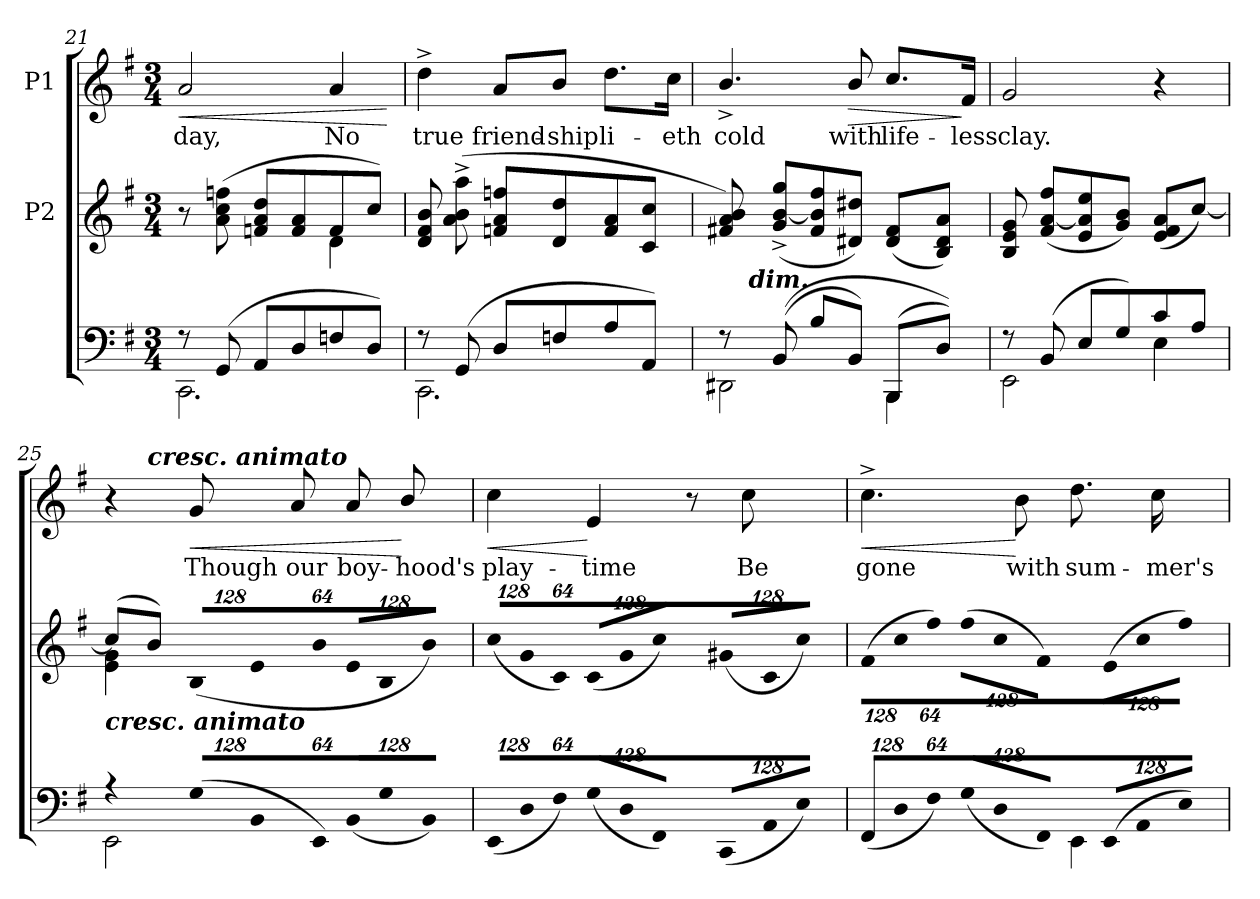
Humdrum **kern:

**kern	**kern	**kern	**text	**dynam
*part3	*part2	*part1	*part1	*part1
*staff3	*staff2	*staff1	*staff1	*staff1
*	*I"P2	*I"P1	*	*
*clefF4	*clefG2	*clefG2	*	*
*k[f#]	*k[f#]	*k[f#]	*	*
*e:	*e:	*e:	*	*
*M3/4	*M3/4	*M3/4	*	*
=21	=21	=21	=21	=21
*^	*^	*	*	*
!	!	!	!	!	!LO:LY:b:color=#000000	!LO:HP:b
8r	2.CCi\	8r	2ryy	2ai/	day,	<
(8GGi/	.	(8ai\ 8cci 8ffni	.	.	.	.
8AAi/L	.	8fni/ 8ai 8ddiL	.	.	.	.
8Di/	.	8fi/ 8ai	.	.	.	.
!	!	!	!	!	!LO:LY:b:color=#000000	!
8Fni/	.	8fi/	4di\	4ai/	No	.
8Di/J)	.	8cci/J)	.	.	.	.
*v	*v	*	*	*	*	*
*	*v	*v	*	*	*
.	.	.	.	[
!!LO:PB:g=z
=22	=22	=22	=22	=22
*^	*	*	*	*
!	!	!	!	!LO:LY:b:color=#000000	!
8r	2.CCi\	8di/ 8f#i 8bi	4dd^i\	true	.
(8GGi/	.	(8ai\^ 8bi^ 8aai^	.	.	.
!	!	!	!	!LO:LY:b:color=#000000	!
8Di/L	.	8fni/ 8ai 8ffniL	8ai/L	friend-	.
!	!	!	!	!LO:LY:b:color=#000000	!
8Fni/	.	8di/ 8ddi	8bi/J	-ship	.
!	!	!	!	!LO:LY:b:color=#000000	!
8Ai/	.	8fi/ 8ai	8.ddi\L	li-	.
8AAi/J)	.	8ci/ 8cciJ	.	.	.
!	!	!	!	!LO:LY:b:color=#000000	!
.	.	.	16cci\Jk	-eth	.
=23	=23	=23	=23	=23	=23
!	!	!	!	!LO:LY:b:color=#000000	!
*	*^	*	*	*	*
8r	2DD#Xi\	16ryy	8f#Xi/ 8ai 8bi)	4.b^i/	cold	.
.	.	256ryy	.	.	.	.
!	!	!LO:TX:a:Bi:t=dim.	!	!	!	!
.	.	2ryy	.	.	.	.
((8BBi/	.	.	(8gi/^ [8bi^ 8ggi^L	.	.	.
8Bi/L	.	.	8f#i/ 8bi] 8ff#i	.	.	.
!	!	!	!	!	!LO:LY:b:color=#000000	!LO:HP:b
8BBi/J)	.	.	8d#Xi/ 8dd#XiJ)	8bi/	with	>
!	!	!	!	!	!LO:LY:b:color=#000000	!
(8BBBi/L	4BBBi\	.	(8d#i/ 8f#iL	8.cci/L	life-	.
.	.	8ryy	.	.	.	.
8Di/J))	.	.	8Bi/ 8d#i 8aiJ)	.	.	.
!	!	!	!	!	!LO:LY:b:color=#000000	!
.	.	.	.	16f#i/Jk	-less	]
.	.	32...ryy	.	.	.	.
*	*v	*v	*	*	*	*
=24	=24	=24	=24	=24	=24
*	*^	*	*	*	*
!	!	!	!	!	!LO:LY:b:color=#000000	!
*	*v	*v	*	*	*	*
8r	2EEi\	8Bi/ 8ei 8gi	2gi/	clay.	.
(8BBi/	.	(8f#i/ [8ai 8ff#iL	.	.	.
8Ei/L	.	8ei/ 8ai] 8eei	.	.	.
8Gi/)	.	8gi/ 8biJ)	.	.	.
8ci/	4Ei\	(8ei/ 8f#i 8aiL	4r	.	.
8Ai/J	.	[8cci/J)	.	.	.
!!LO:LB:g=z
=25	=25	=25	=25	=25	=25
*	*	*^	*	*	*
!LO:TX:a:Bi:t=cresc. animato	!	!	!	!	!	!
*	*	*	*	*^	*	*
4r	2EEi\	(8cci/L]	4ei\ 4gi	4r	8ryy	.	.
!	!	!	!	!	!LO:TX:a:Bi:t=cresc. animato	!	!
.	.	8bi/J)	.	.	2ryy	.	.
*Xbrackettup	*	*	*	*	*	*	*
!LO:N:vis=8	!	!	!	!	!	!	!
*	*	*Xbrackettup	*	*	*	*	*
!	!	!LO:N:vis=8	!	!	!	!	!
!	!	!	!	!	!	!LO:LY:b:color=#000000	!LO:HP:b
(1024%85Gi/L	.	(1024%85Bi/L	4ryy	8gi/	.	Though	<
!LO:N:vis=8	!	!LO:N:vis=8	!	!	!	!	!
1024%85BBi/	.	1024%85ei/	.	.	.	.	.
!	!	!	!	!	!	!LO:LY:b:color=#000000	!
.	.	.	.	8ai/	.	our	.
!LO:N:vis=8	!	!LO:N:vis=8	!	!	!	!	!
512%43EEi/J)	.	512%43bi/J	.	.	.	.	.
!LO:N:vis=8	!	!LO:N:vis=8	!	!	!	!	!
!	!	!	!	!	!	!LO:LY:b:color=#000000	!
(1024%85BBi/L	4ryy	1024%85ei/L	4ryy	8ai/	.	boy-	.
!LO:N:vis=8	!	!LO:N:vis=8	!	!	!	!	!
1024%85Gi/	.	1024%85Bi/	.	.	.	.	.
!	!	!	!	!	!	!LO:LY:b:color=#000000	!
.	.	.	.	8bi/	8ryy	-hood's	[
!LO:N:vis=8	!	!LO:N:vis=8	!	!	!	!	!
512%43BBi/J)	.	512%43bi/J)	.	.	.	.	.
*v	*v	*	*	*	*	*	*
*	*v	*v	*	*	*	*
=26	=26	=26	=26	=26	=26
!LO:N:vis=8	!LO:N:vis=8	!	!	!	!
*	*	*v	*v	*	*
*	*	*^	*	*
!	!	!	!	!LO:LY:b:color=#000000	!LO:HP:b
*	*	*v	*v	*	*
(1024%85EEi/L	(1024%85cci/L	4cci\	play-	<
!LO:N:vis=8	!LO:N:vis=8	!	!	!
1024%85Di/	1024%85gi/	.	.	.
!LO:N:vis=8	!LO:N:vis=8	!	!	!
512%43F#i/J)	512%43ci/J)	.	.	.
!LO:N:vis=8	!LO:N:vis=8	!	!	!
!	!	!	!LO:LY:b:color=#000000	!
(1024%85Gi/L	(1024%85ci/L	4ei/	-time	[
!LO:N:vis=8	!LO:N:vis=8	!	!	!
1024%85Di/	1024%85gi/	.	.	.
!LO:N:vis=8	!LO:N:vis=8	!	!	!
512%43FF#i/J)	512%43cci/J)	.	.	.
!LO:N:vis=8	!LO:N:vis=8	!	!	!
(1024%85CCi/L	(1024%85g#Xi/L	8r	.	.
!LO:N:vis=8	!LO:N:vis=8	!	!	!
1024%85AAi/	1024%85ci/	.	.	.
!	!	!	!LO:LY:b:color=#000000	!
.	.	8cci\	Be	.
!LO:N:vis=8	!LO:N:vis=8	!	!	!
512%43Ei/J)	512%43cci/J)	.	.	.
=27	=27	=27	=27	=27
!LO:N:vis=8	!LO:N:vis=8	!	!	!
*^	*	*	*	*
!	!	!	!	!LO:LY:b:color=#000000	!LO:HP:b
(1024%85FF#i/L	2ryy	(1024%85f#i\L	4.cc^i\	gone	<
!LO:N:vis=8	!	!LO:N:vis=8	!	!	!
1024%85Di/	.	1024%85cci\	.	.	.
!LO:N:vis=8	!	!LO:N:vis=8	!	!	!
512%43F#i/J)	.	512%43ff#i\J)	.	.	.
!LO:N:vis=8	!	!LO:N:vis=8	!	!	!
(1024%85Gi/L	.	(1024%85ff#i\L	.	.	.
!LO:N:vis=8	!	!LO:N:vis=8	!	!	!
1024%85Di/	.	1024%85cci\	.	.	.
!	!	!	!	!LO:LY:b:color=#000000	!
.	.	.	8bi\	with	[
!LO:N:vis=8	!	!LO:N:vis=8	!	!	!
512%43FF#i/J)	.	512%43f#i\J)	.	.	.
!LO:N:vis=8	!	!LO:N:vis=8	!	!	!
!	!	!	!	!LO:LY:b:color=#000000	!
(1024%85EEi/L	4EEi\	(1024%85ei\L	8.ddi\	sum-	.
!LO:N:vis=8	!	!LO:N:vis=8	!	!	!
1024%85AAi/	.	1024%85cci\	.	.	.
!LO:N:vis=8	!	!LO:N:vis=8	!	!	!
512%43Ei/J)	.	512%43ff#i\J)	.	.	.
!	!	!	!	!LO:LY:b:color=#000000	!
.	.	.	16cci\	-mer's	.
*v	*v	*	*	*	*
=	=	=	=	=
*-	*-	*-	*-	*-
